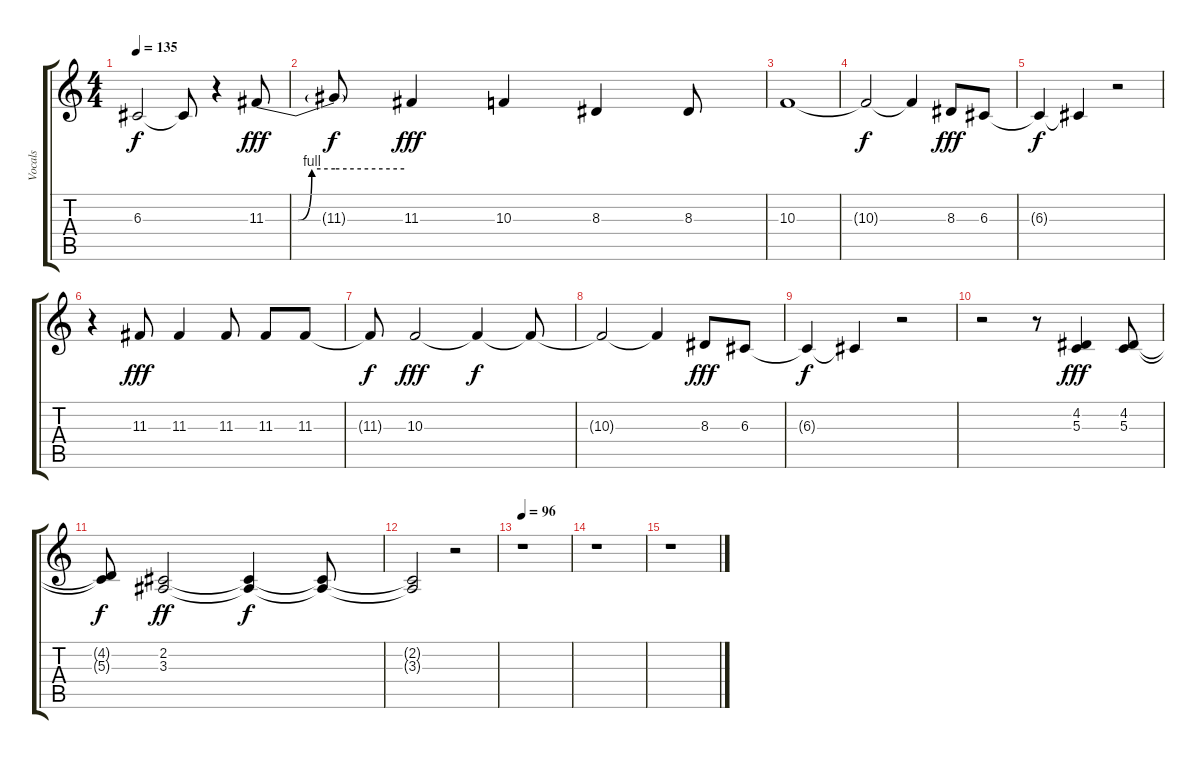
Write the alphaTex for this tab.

\track ("Vocals" "Vocals") {instrument lead6voice}
\staff {score tabs}
\tuning (E4 B3 G3 D3 A2 E2) {hide}
\ts (4 4)
\tempo 135
\clef g2
\ks c
6.3{t}.2{dy f} 6.3{t}.8 r.4 11.3{be (custom 0 0 14 0 20 4 30 4 60 4)}.8{dy fff} |
11.3{t}.8{dy f} 11.3.4{dy fff} 10.3.4 8.3.4 8.3.8 |
10.3.1 |
10.3{t}.2{dy f} 10.3{t}.4 8.3.8{dy fff} 6.3.8 |
6.3{t}.4{dy f} 6.3{t}.4 r.2 |
r.4 11.3.8{dy fff} 11.3.4 11.3.8 11.3.8 11.3.8 |
11.3{t}.8{dy f} 10.3.2{dy fff} 10.3{t}.4{dy f} 10.3{t}.8 |
10.3{t}.2 10.3{t}.4 8.3.8{dy fff} 6.3.8 |
6.3{t}.4{dy f} 6.3{t}.4 r.2 |
r.2 r.8 (4.2 5.3).4{dy fff} (4.2 5.3).8 |
(4.2{t} 5.3{t}).8{dy f} (2.2 3.3).2{dy ff} (2.2{t} 3.3{t}).4{dy f} (2.2{t} 3.3{t}).8 |
(2.2{t} 3.3{t}).2 r.2 |
\tempo 96
r.1 |
r.1 |
r.1
